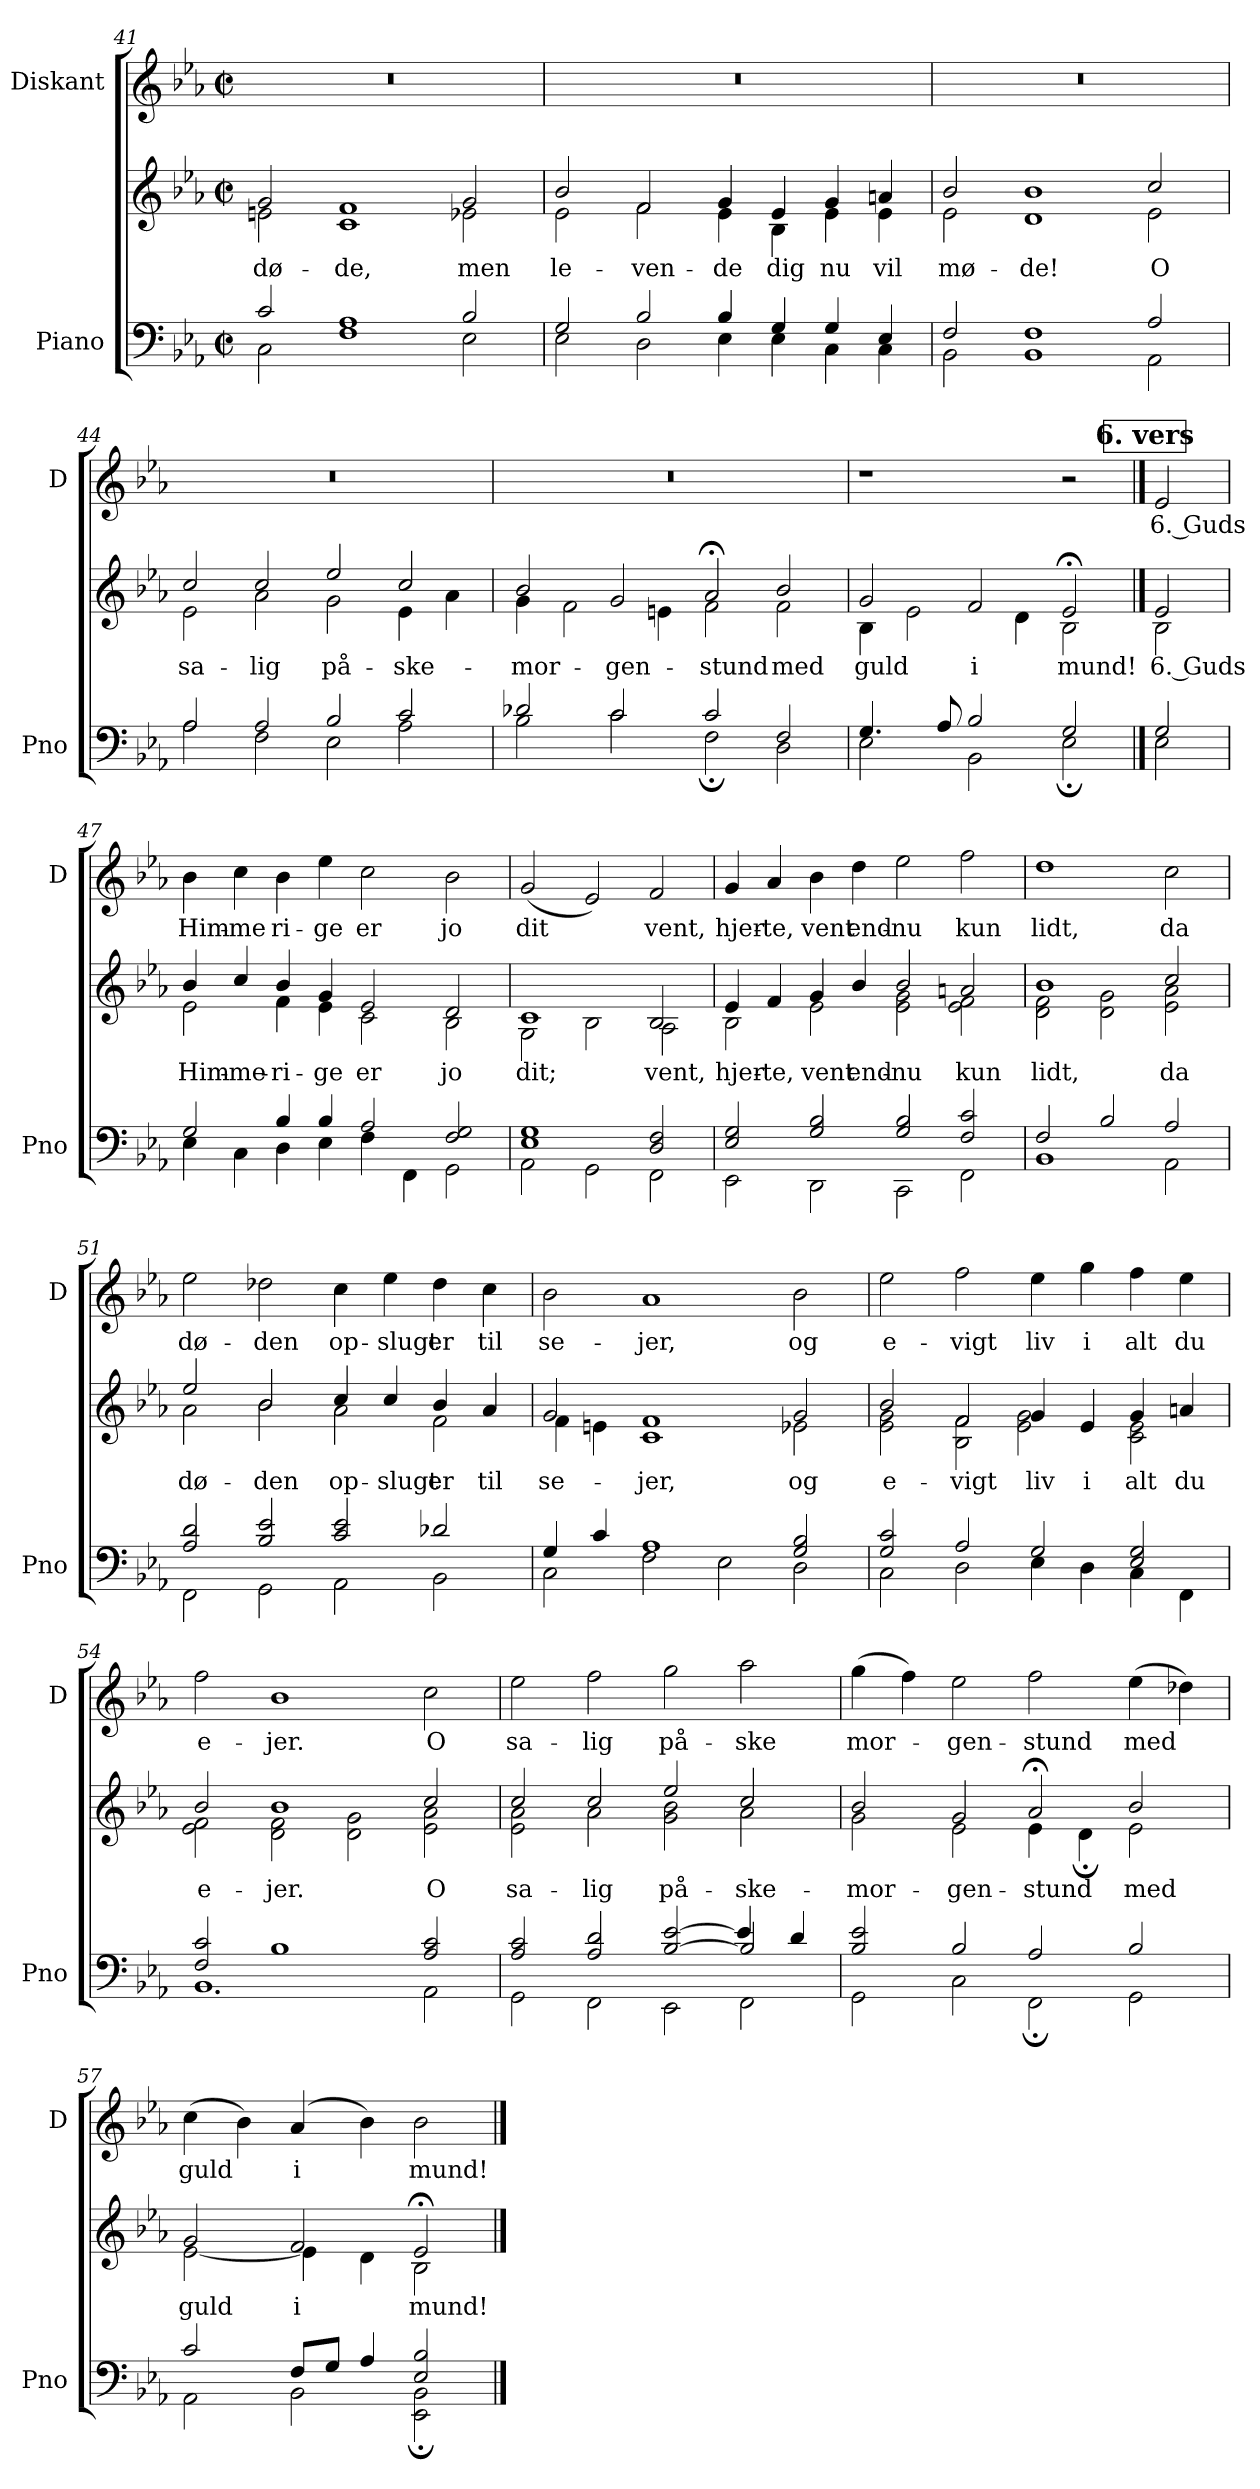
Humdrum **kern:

**kern	**kern	**text	**kern	**text
*part2	*part2	*part2	*part1	*part1
*staff3	*staff2	*staff2	*staff1	*staff1
*I"Piano	*	*	*I"Diskant	*
*I'Pno	*	*	*I'D	*
*clefF4	*clefG2	*	*clefG2	*
*k[b-e-a-]	*k[b-e-a-]	*	*k[b-e-a-]	*
*E-:	*E-:	*	*E-:	*
*M4/2	*M4/2	*	*M4/2	*
*met(c|)	*met(c|)	*	*met(c|)	*
=41	=41	=41	=41	=41
*^	*	*	*	*
!	!	!	!LO:LY:b	!	!
*	*	*^	*	*	*
2c/	2C\	2g/	2en\	dø-	0r	.
!	!	!	!	!LO:LY:b	!	!
1A-	1F	1f	1c	-de,	.	.
!	!	!	!	!LO:LY:b	!	!
2B-/	2E-\	2g/	2e-X\	men	.	.
=42	=42	=42	=42	=42	=42	=42
!	!	!	!	!LO:LY:b	!	!
2G/	2E-\	2b-/	2e-\	le-	0r	.
!	!	!	!	!LO:LY:b	!	!
2B-/	2D\	2f/	2f\	-ven-	.	.
!	!	!	!	!LO:LY:b	!	!
4B-/	4E-\	4g/	4e-\	-de	.	.
!	!	!	!	!LO:LY:b	!	!
4G/	4E-\	4e-/	4B-\	dig	.	.
!	!	!	!	!LO:LY:b	!	!
4G/	4C\	4g/	4e-\	nu	.	.
!	!	!	!	!LO:LY:b	!	!
4E-/	4C\	4an/	4e-\	vil	.	.
=43	=43	=43	=43	=43	=43	=43
!	!	!	!	!LO:LY:b	!	!
2F/	2BB-\	2b-/	2e-\	mø-	0r	.
!	!	!	!	!LO:LY:b	!	!
1F	1BB-	1b-	1d	-de!	.	.
!	!	!	!	!LO:LY:b	!	!
2A-/	2AA-\	2cc/	2e-\	O	.	.
=44	=44	=44	=44	=44	=44	=44
!	!	!	!	!LO:LY:b	!	!
2A-/	2A-\	2cc/	2e-\	sa-	0r	.
!	!	!	!	!LO:LY:b	!	!
2A-/	2F\	2cc/	2a-\	-lig	.	.
!	!	!	!	!LO:LY:b	!	!
2B-/	2E-\	2ee-/	2g\	på-	.	.
!	!	!	!	!LO:LY:b	!	!
2c/	2A-\	2cc/	4e-\	-ske-	.	.
.	.	.	4a-\	.	.	.
!!LO:LB:g=z
=45	=45	=45	=45	=45	=45	=45
!	!	!	!	!LO:LY:b	!	!
2d-X/	2B-\	2b-/	4g\	-mor-	0r	.
.	.	.	2f\	.	.	.
!	!	!	!	!LO:LY:b	!	!
2c/	2c\	2g/	.	-gen-	.	.
.	.	.	4en\	.	.	.
!	!	!	!	!LO:LY:b	!	!
2c/	2F;\	2a-;</	2f\	-stund	.	.
!	!	!	!	!LO:LY:b	!	!
2F/	2D\	2b-/	2f\	med	.	.
=46	=46	=46	=46	=46	=46	=46
!	!	!	!	!LO:LY:b	!	!
4.G/	2E-\	2g/	4B-\	guld	1r	.
.	.	.	2e-\	.	.	.
8A-/	.	.	.	.	.	.
!	!	!	!	!LO:LY:b	!	!
2B-/	2BB-\	2f/	.	i	.	.
.	.	.	4d\	.	.	.
!	!	!	!	!LO:LY:b	!	!
2G/	2E-;\	2e-;</	2B-\	mund!	2r	.
!!LO:PB:g=z
!!LO:REH:place=s1:a:B:cj:t=6. vers
==46X5	==46X5	==46X5	==46X5	==46X5	==46X5	==46X5
!	!	!	!	!LO:LY:b	!	!LO:LY:b
2G/	2E-\	2e-/	2B-\	6. Guds	2e-/	6. Guds
=47	=47	=47	=47	=47	=47	=47
!	!	!	!	!LO:LY:b	!	!LO:LY:b
2G/	4E-\	4b-/	2e-\	Him-	4b-\	Him-
!	!	!	!	!LO:LY:b	!	!LO:LY:b
.	4C\	4cc/	.	-me-	4cc\	-me
!	!	!	!	!LO:LY:b	!	!LO:LY:b
4B-/	4D\	4b-/	4f\	-ri-	4b-\	ri-
!	!	!	!	!LO:LY:b	!	!LO:LY:b
4B-/	4E-\	4g/	4e-\	-ge	4ee-\	-ge
!	!	!	!	!LO:LY:b	!	!LO:LY:b
2A-/	4F\	2e-/	2c\	er	2cc\	er
.	4FF\	.	.	.	.	.
!	!	!	!	!LO:LY:b	!	!LO:LY:b
2F/ 2G/	2GG\	2d/	2B-\	jo	2b-\	jo
=48	=48	=48	=48	=48	=48	=48
!	!	!	!	!LO:LY:b	!	!LO:LY:b
1E- 1G	2AA-\	1c	2G\	dit;	(2g/	dit
.	2GG\	.	2B-\	.	2e-/)	.
!	!	!	!	!LO:LY:b	!	!LO:LY:b
2D/ 2F/	2FF\	2B-/	2A-\	vent,	2f/	vent,
=49	=49	=49	=49	=49	=49	=49
!	!	!	!	!LO:LY:b	!	!LO:LY:b
2E-/ 2G/	2EE-\	4e-/	2B-\	hjer-	4g/	hjer-
!	!	!	!	!LO:LY:b	!	!LO:LY:b
.	.	4f/	.	-te,	4a-/	-te,
!	!	!	!	!LO:LY:b	!	!LO:LY:b
2G/ 2B-/	2DD\	4g/	2e-\	vent	4b-\	vent
!	!	!	!	!LO:LY:b	!	!LO:LY:b
.	.	4b-/	.	end-	4dd\	end-
!	!	!	!	!LO:LY:b	!	!LO:LY:b
2G/ 2B-/	2CC\	2b-/	2e-\ 2g\	-nu	2ee-\	-nu
!	!	!	!	!LO:LY:b	!	!LO:LY:b
2F/ 2c/	2FF\	2an/	2e-\ 2f\	kun	2ff\	kun
=50	=50	=50	=50	=50	=50	=50
!	!	!	!	!LO:LY:b	!	!LO:LY:b
2F/	1BB-	1b-	2d\ 2f\	lidt,	1dd	lidt,
2B-/	.	.	2d\ 2g\	.	.	.
!	!	!	!	!LO:LY:b	!	!LO:LY:b
2A-/	2AA-\	2cc/	2e-\ 2a-\	da	2cc\	da
!!LO:LB:g=z
=51	=51	=51	=51	=51	=51	=51
!	!	!	!	!LO:LY:b	!	!LO:LY:b
2A-/ 2d/	2FF\	2ee-/	2a-\	dø-	2ee-\	dø-
!	!	!	!	!LO:LY:b	!	!LO:LY:b
2B-/ 2e-/	2GG\	2b-/	2b-\	-den	2dd-X\	-den
!	!	!	!	!LO:LY:b	!	!LO:LY:b
2c/ 2e-/	2AA-\	4cc/	2a-\	op-	4cc\	op-
!	!	!	!	!LO:LY:b	!	!LO:LY:b
.	.	4cc/	.	-slugt	4ee-\	-slugt
!	!	!	!	!LO:LY:b	!	!LO:LY:b
2d-X/	2BB-\	4b-/	2f\	er	4dd-\	er
!	!	!	!	!LO:LY:b	!	!LO:LY:b
.	.	4a-/	.	til	4cc\	til
=52	=52	=52	=52	=52	=52	=52
!	!	!	!	!LO:LY:b	!	!LO:LY:b
4G/	2C\	2g/	4f\	se-	2b-\	se-
4c/	.	.	4en\	.	.	.
!	!	!	!	!LO:LY:b	!	!LO:LY:b
1A-	2F\	1f	1c	-jer,	1a-	-jer,
.	2E-\	.	.	.	.	.
!	!	!	!	!LO:LY:b	!	!LO:LY:b
2G/ 2B-/	2D\	2g/	2e-X\	og	2b-\	og
=53	=53	=53	=53	=53	=53	=53
!	!	!	!	!LO:LY:b	!	!LO:LY:b
2G/ 2c/	2C\	2b-/	2e-\ 2g\	e-	2ee-\	e-
!	!	!	!	!LO:LY:b	!	!LO:LY:b
2A-/	2D\	2f/	2B-\ 2f\	-vigt	2ff\	-vigt
!	!	!	!	!LO:LY:b	!	!LO:LY:b
2G/	4E-\	4g/	2e-\ 2g\	liv	4ee-\	liv
!	!	!	!	!LO:LY:b	!	!LO:LY:b
.	4D\	4e-/	.	i	4gg\	i
!	!	!	!	!LO:LY:b	!	!LO:LY:b
2E-/ 2G/	4C\	4g/	2c\ 2e-\	alt	4ff\	alt
!	!	!	!	!LO:LY:b	!	!LO:LY:b
.	4FF\	4an/	.	du	4ee-\	du
!!LO:LB:g=z
=54	=54	=54	=54	=54	=54	=54
!	!	!	!	!LO:LY:b	!	!LO:LY:b
2F/ 2c/	1.BB-	2b-/	2e-\ 2f\	e-	2ff\	e-
!	!	!	!	!LO:LY:b	!	!LO:LY:b
1B-	.	1b-	2d\ 2f\	-jer.	1b-	-jer.
.	.	.	2d\ 2g\	.	.	.
!	!	!	!	!LO:LY:b	!	!LO:LY:b
2A-/ 2c/	2AA-\	2cc/	2e-\ 2a-\	O	2cc\	O
=55	=55	=55	=55	=55	=55	=55
*	*^	*	*	*	*	*
!	!	!	!	!	!LO:LY:b	!	!LO:LY:b
2A-/ 2c/	2GG\	1.ryy	2cc/	2e-\ 2a-\	sa-	2ee-\	sa-
!	!	!	!	!	!LO:LY:b	!	!LO:LY:b
2A-/ 2d/	2FF\	.	2cc/	2a-\	-lig	2ff\	-lig
!	!	!	!	!	!LO:LY:b	!	!LO:LY:b
[2B-/ [2e-/	2EE-\	.	2ee-/	2g\ 2b-\	på-	2gg\	på-
!	!	!	!	!	!LO:LY:b	!	!LO:LY:b
2B-/]	2FF\	4e-/]	2cc/	2a-\	-ske-	2aa-\	-ske
.	.	4d/	.	.	.	.	.
=56	=56	=56	=56	=56	=56	=56	=56
!	!	!	!	!	!LO:LY:b	!	!LO:LY:b
*	*v	*v	*	*	*	*	*
2B-/ 2e-/	2GG\	2b-/	2g\	-mor-	(4gg\	mor-
.	.	.	.	.	4ff\)	.
!	!	!	!	!LO:LY:b	!	!LO:LY:b
2B-/	2C\	2g/	2e-\	-gen-	2ee-\	-gen-
!	!	!	!	!LO:LY:b	!	!LO:LY:b
2A-/	2FF;\	2a-;</	4e-\	-stund	2ff\	-stund
.	.	.	4d;\	.	.	.
!	!	!	!	!LO:LY:b	!	!LO:LY:b
2B-/	2GG\	2b-/	2e-\	med	(4ee-\	med
.	.	.	.	.	4dd-X\)	.
=57	=57	=57	=57	=57	=57	=57
!	!	!	!	!LO:LY:b	!	!LO:LY:b
2c/	2AA-\	2g/	[2e-\	guld	(4cc\	guld
.	.	.	.	.	4b-\)	.
!	!	!	!	!LO:LY:b	!	!LO:LY:b
8F/L	2BB-\	2f/	4e-\]	i	(4a-/	i
8G/J	.	.	.	.	.	.
4A-/	.	.	4d\	.	4b-\)	.
!	!	!	!	!LO:LY:b	!	!LO:LY:b
2E-/ 2B-/	2EE-\; 2BB-\;	2e-;</	2B-\	mund!	2b-\	mund!
*v	*v	*	*	*	*	*
*	*v	*v	*	*	*
==	==	==	==	==
*-	*-	*-	*-	*-
